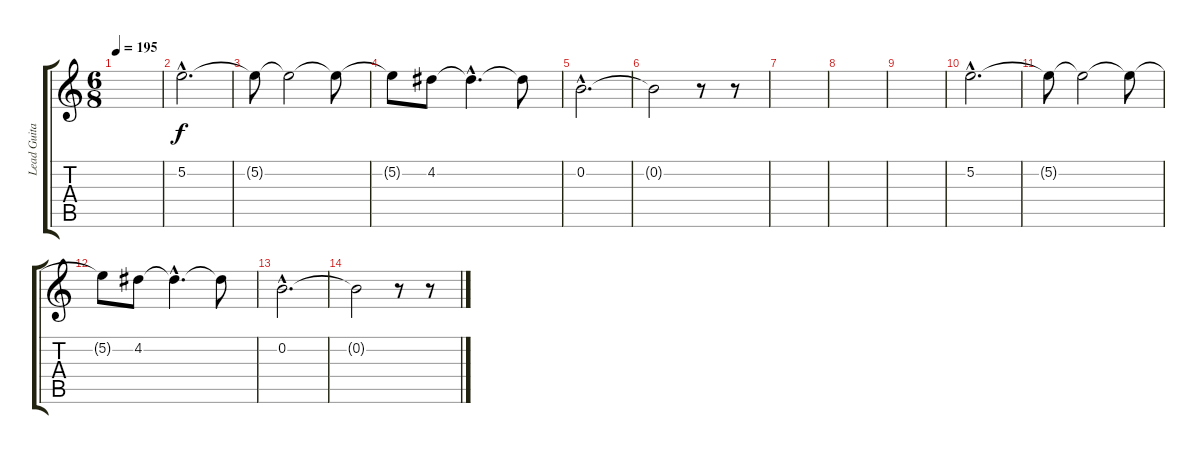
\track ("Lead Guitar II" "Lead Guita") {instrument distortionguitar}
\staff {score tabs}
\tuning (E4 B3 G3 D3 A2 E2) {hide}
\ts (6 8)
\tempo 195
\clef g2
\ks c
|
5.2{hac}.2{d} |
5.2{t}.8 5.2{t}.2 5.2{t}.8 |
5.2{t}.8 4.2.8 4.2{hac t}.4{d} 4.2{t}.8 |
0.2{hac}.2{d} |
0.2{t}.2 r.8 r.8 |
|
|
|
5.2{hac}.2{d} |
5.2{t}.8 5.2{t}.2 5.2{t}.8 |
5.2{t}.8 4.2.8 4.2{hac t}.4{d} 4.2{t}.8 |
0.2{hac}.2{d} |
0.2{t}.2 r.8 r.8
